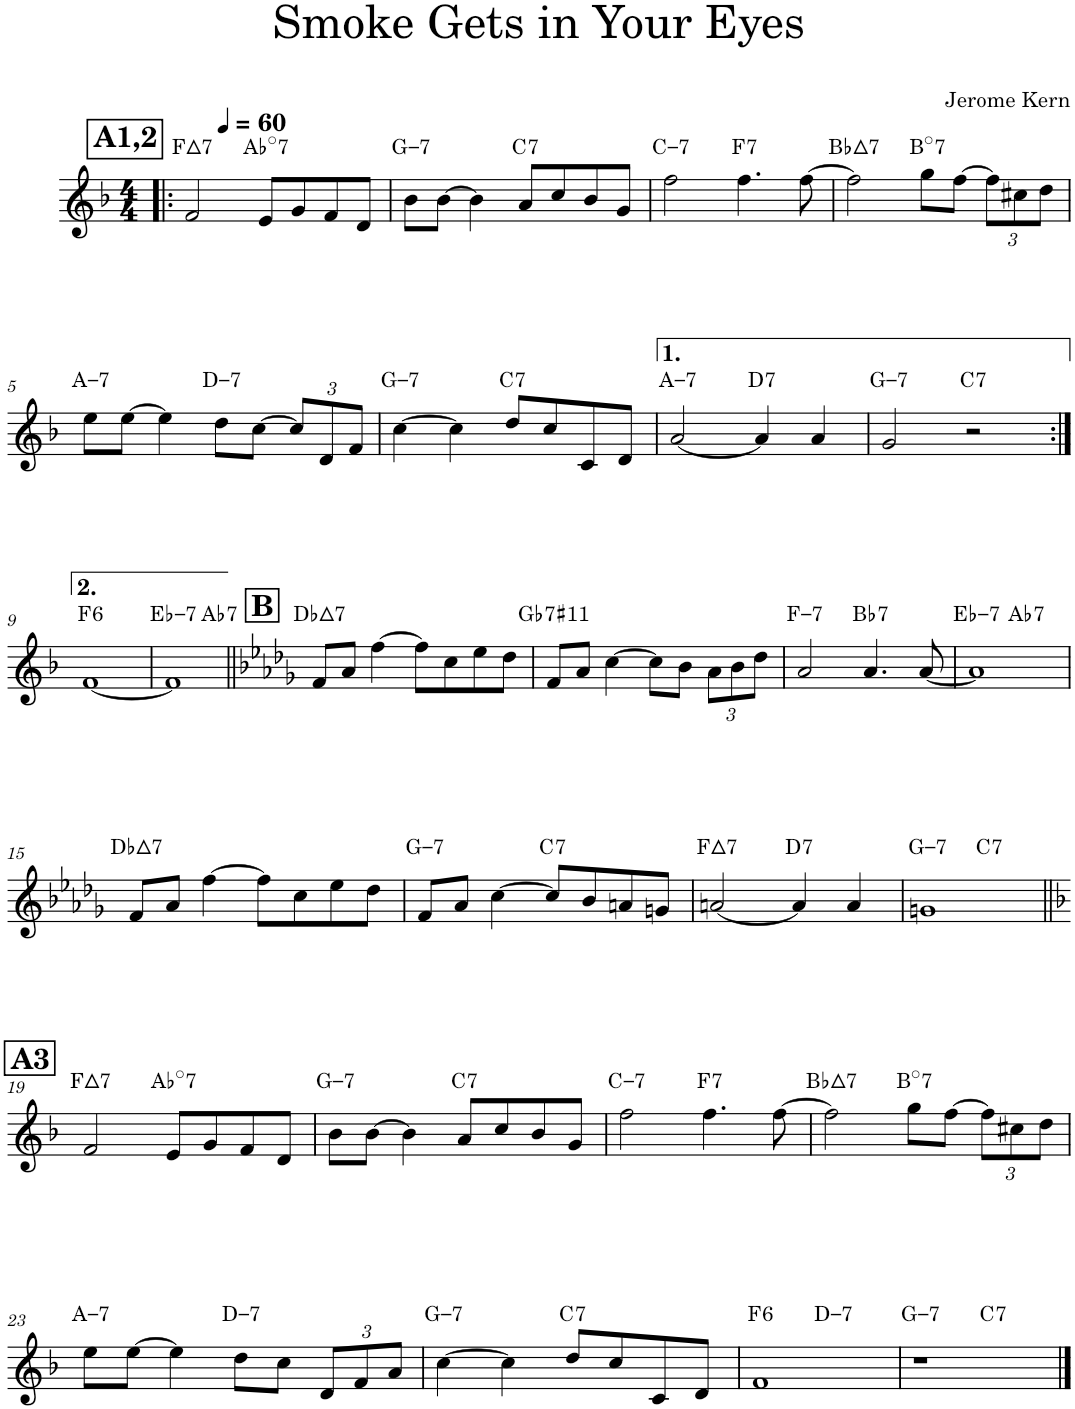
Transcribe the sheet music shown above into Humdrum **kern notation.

**kern	**harte
*part1	*part1
*staff1	*
*I"Tenor Saxophone	*
*I'T. Sax.	*
*clefG2	*
*Trd8c14	*
*k[b-]	*
*M4/4	*
*MM60	*
!!LO:REH:place=s1:a:B:cj:fs=14:t=A1,2
=1!|:	=1!|:
!	!LO:H:kt=7
2f/	F:maj7
!	!LO:H:kt=7
8e/L	Ab:dim7
8g/	.
8f/	.
8d/J	.
=2	=2
!	!LO:H:kt=7
8b-\L	G:min7
[8b-\J	.
4b-\]	.
!	!LO:H:kt=7
8a/L	C:7
8cc/	.
8b-/	.
8g/J	.
=3	=3
!	!LO:H:kt=7
2ff\	C:min7
!	!LO:H:kt=7
4.ff\	F:7
[8ff\	.
=4	=4
!	!LO:H:kt=7
2ff\]	Bb:maj7
!	!LO:H:kt=7
8gg\L	B:dim7
[8ff\J	.
*Xbrackettup	*
12ff\L]	.
12cc#X\	.
12dd\J	.
!!LO:LB:g=z
=5	=5
!	!LO:H:kt=7
8ee\L	A:min7
[8ee\J	.
4ee\]	.
!	!LO:H:kt=7
8dd\L	D:min7
[8cc\J	.
12cc/L]	.
12d/	.
12f/J	.
=6	=6
!	!LO:H:kt=7
[4cc\	G:min7
4cc\]	.
!	!LO:H:kt=7
8dd/L	C:7
8cc/	.
8c/	.
8d/J	.
=7	=7
!	!LO:H:kt=7
[2a/	A:min7
!	!LO:H:kt=7
4a/]	D:7
4a/	.
=8	=8
!	!LO:H:kt=7
2g/	G:min7
!	!LO:H:kt=7
2r	C:7
!!LO:LB:g=z
=9:|!	=9:|!
!	!LO:H:kt=6
[1f	F:maj6
=10	=10
!	!LO:H:kt=7
*^	*
1f]	2ryy	Eb:min7
!	!	!LO:H:kt=7
.	2ryy	Ab:7
*v	*v	*
!!LO:REH:place=s1:a:B:cj:fs=14:t=B
=11||	=11||
*k[b-e-a-d-g-]	*
*^	*
!	!	!LO:H:kt=7
*v	*v	*
8f/L	Db:maj7
8a-/J	.
[4ff\	.
8ff\L]	.
8cc\	.
8ee-\	.
8dd-\J	.
=12	=12
!	!LO:H:kt=7
8f/L	Gb:7(#11)
8a-/J	.
[4cc\	.
8cc\L]	.
8b-\J	.
12a-\L	.
12b-\	.
12dd-\J	.
=13	=13
!	!LO:H:kt=7
2a-/	F:min7
!	!LO:H:kt=7
4.a-/	Bb:7
[8a-/	.
=14	=14
!	!LO:H:kt=7
*^	*
1a-]	2ryy	Eb:min7
!	!	!LO:H:kt=7
.	2ryy	Ab:7
!!LO:LB:g=z	!!
=15	=15	=15
!	!	!LO:H:kt=7
*v	*v	*
8f/L	Db:maj7
8a-/J	.
[4ff\	.
8ff\L]	.
8cc\	.
8ee-\	.
8dd-\J	.
=16	=16
!	!LO:H:kt=7
8f/L	G:min7
8a-/J	.
[4cc\	.
!	!LO:H:kt=7
8cc/L]	C:7
8b-/	.
8an/	.
8gn/J	.
=17	=17
!	!LO:H:kt=7
[2an/	F:maj7
!	!LO:H:kt=7
4a/]	D:7
4a/	.
=18	=18
!	!LO:H:kt=7
*^	*
1gn	2ryy	G:min7
!	!	!LO:H:kt=7
.	2ryy	C:7
*v	*v	*
!!LO:LB:g=z
!!LO:REH:place=s1:a:B:cj:fs=14:t=A3
=19||	=19||
*k[b-]	*
*^	*
!	!	!LO:H:kt=7
*v	*v	*
2f/	F:maj7
!	!LO:H:kt=7
8e/L	Ab:dim7
8g/	.
8f/	.
8d/J	.
=20	=20
!	!LO:H:kt=7
8b-\L	G:min7
[8b-\J	.
4b-\]	.
!	!LO:H:kt=7
8a/L	C:7
8cc/	.
8b-/	.
8g/J	.
=21	=21
!	!LO:H:kt=7
2ff\	C:min7
!	!LO:H:kt=7
4.ff\	F:7
[8ff\	.
=22	=22
!	!LO:H:kt=7
2ff\]	Bb:maj7
!	!LO:H:kt=7
8gg\L	B:dim7
[8ff\J	.
12ff\L]	.
12cc#X\	.
12dd\J	.
!!LO:LB:g=z
=23	=23
!	!LO:H:kt=7
8ee\L	A:min7
[8ee\J	.
4ee\]	.
!	!LO:H:kt=7
8dd\L	D:min7
8cc\J	.
12d/L	.
12f/	.
12a/J	.
=24	=24
!	!LO:H:kt=7
[4cc\	G:min7
4cc\]	.
!	!LO:H:kt=7
8dd/L	C:7
8cc/	.
8c/	.
8d/J	.
=25	=25
!	!LO:H:kt=6
*^	*
1f	2ryy	F:maj6
!	!	!LO:H:kt=7
.	2ryy	D:min7
=26	=26	=26
!	!	!LO:H:kt=7
1r	2ryy	G:min7
!	!	!LO:H:kt=7
.	2ryy	C:7
*v	*v	*
==	==
*-	*-
